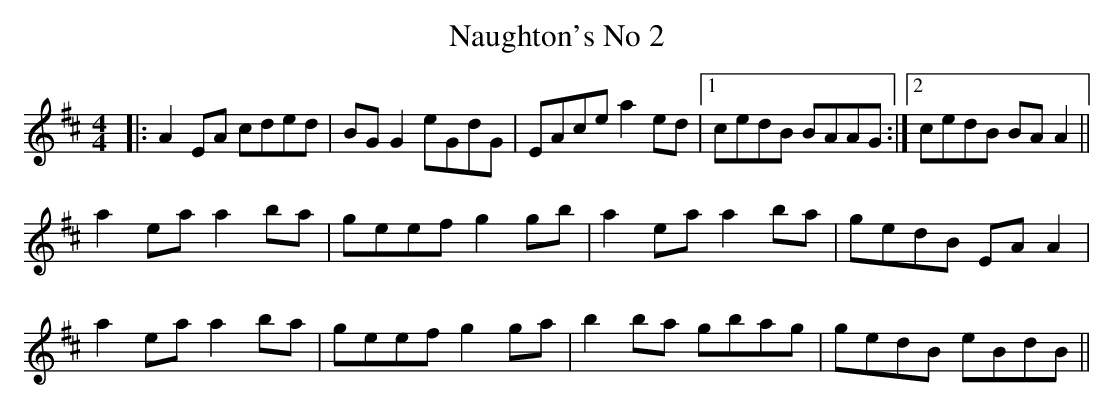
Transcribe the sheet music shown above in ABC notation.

X:1
T: Naughton's No 2
M: 4/4
L: 1/8
K: Amix
|:A2 EA cded|BG G2 eGdG|EAce a2 ed|1 cedB BAAG:|2 cedB BA A2||
a2 ea a2 ba|geef g2 gb|a2 ea a2 ba|gedB EA A2|
a2 ea a2 ba|geef g2 ga|b2 ba gbag|gedB eBdB||
